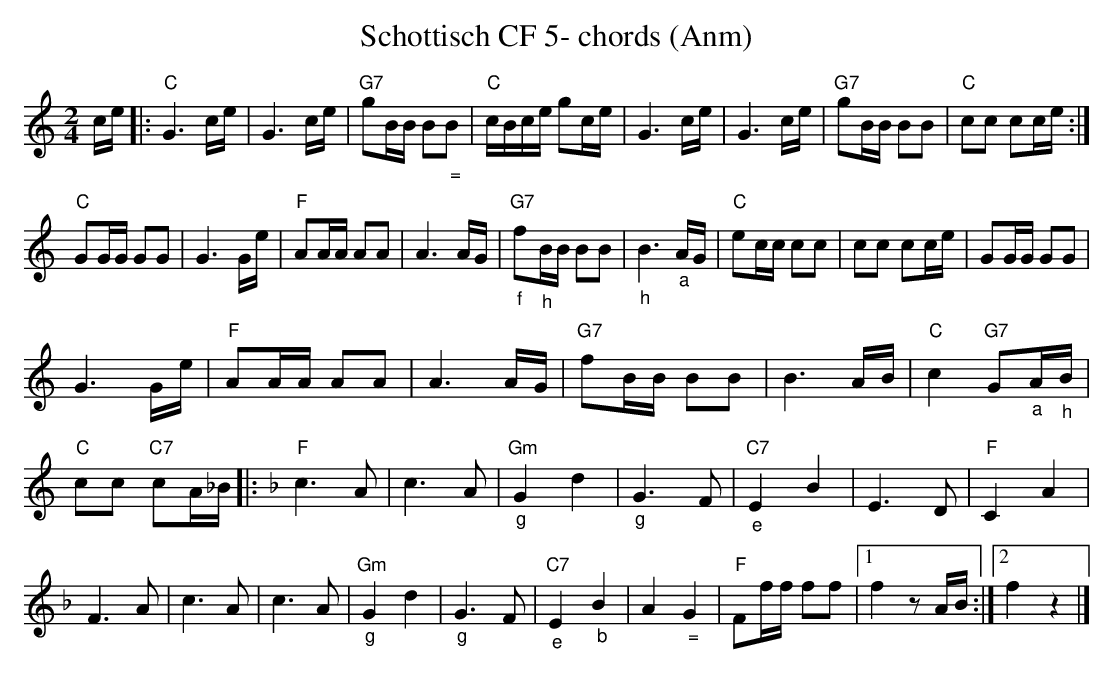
X:1
T:Schottisch CF 5- chords (Anm)
M:2/4
L:1/16
K:Cmaj%%MIDI gchordon
ce |: "C"G6ce | G6ce | "G7"g2BB B2"_ ="B2 | "C"cBce g2ce | G6ce | G6ce | \
"G7"g2BB B2B2 | "C"c2c2 c2ce :|
"C"G2GG G2G2 | G6Ge | "F"A2AA A2A2 | A6AG | "G7""_f"f2"_h"BB B2B2 | \
"_h"B6"_a"AG | "C"e2cc c2c2 | c2c2 c2ce | G2GG G2G2 |
G6 Ge | "F"A2AA A2A2 | A6AG | \
"G7"f2BB B2B2 | B6AB | "C"c4 "G7"G2"_a"A"_h"B |
"C"c2c2 "C7"c2A_B |: [K:Fmaj] [L:1/4] "F"c>A | c>A | "Gm""_g"Gd | \
"_g"G>F | "C7""_e"EB | E>D | "F"CA |
F>A | c>A | c>A | \
"Gm""_g"Gd | "_g"G>F | "C7""_e"E"_ b"B | A"_ ="G | "F"F/2f/4f/4 f/2f/2 |1 f z/2A/4B/4 :|2 fz |]
